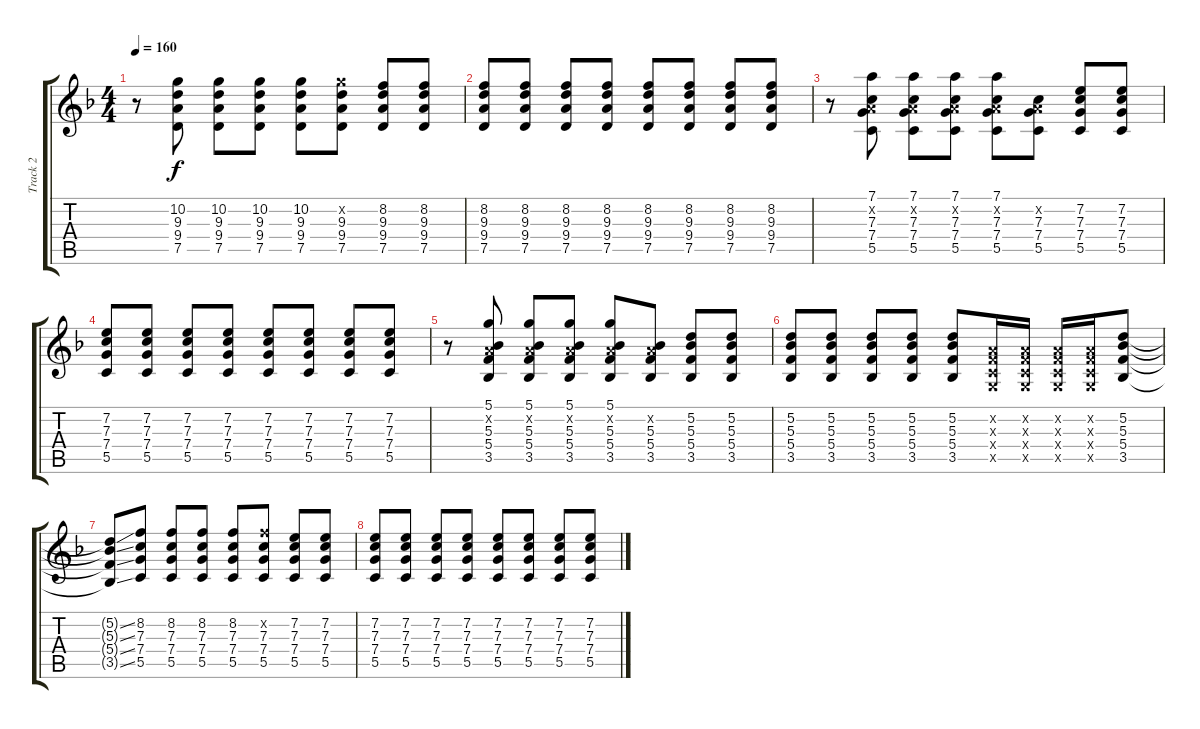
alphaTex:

\track ("Track 2" "Track 2") {instrument overdrivenguitar}
\staff {score tabs}
\tuning (D4 A3 F3 C3 G2 C2) {hide}
\ts (4 4)
\tempo 160
\clef g2
\ks dminor
r.8{dy f} (10.2 9.3 9.4 7.5).8 (10.2 9.3 9.4 7.5).8 (10.2 9.3 9.4 7.5).8 (10.2 9.3 9.4 7.5).8 (10.2{x} 9.3 9.4 7.5).8 (8.2 9.3 9.4 7.5).8 (8.2 9.3 9.4 7.5).8 |
(8.2 9.3 9.4 7.5).8 (8.2 9.3 9.4 7.5).8 (8.2 9.3 9.4 7.5).8 (8.2 9.3 9.4 7.5).8 (8.2 9.3 9.4 7.5).8 (8.2 9.3 9.4 7.5).8 (8.2 9.3 9.4 7.5).8 (8.2 9.3 9.4 7.5).8 |
r.8 (7.1 0.2{x} 7.3 7.4 5.5).8 (7.1 0.2{x} 7.3 7.4 5.5).8 (7.1 0.2{x} 7.3 7.4 5.5).8 (7.1 0.2{x} 7.3 7.4 5.5).8 (0.2{x} 7.3 7.4 5.5).8 (7.2 7.3 7.4 5.5).8 (7.2 7.3 7.4 5.5).8 |
(7.2 7.3 7.4 5.5).8 (7.2 7.3 7.4 5.5).8 (7.2 7.3 7.4 5.5).8 (7.2 7.3 7.4 5.5).8 (7.2 7.3 7.4 5.5).8 (7.2 7.3 7.4 5.5).8 (7.2 7.3 7.4 5.5).8 (7.2 7.3 7.4 5.5).8 |
r.8 (5.1 0.2{x} 5.3 5.4 3.5).8 (5.1 0.2{x} 5.3 5.4 3.5).8 (5.1 0.2{x} 5.3 5.4 3.5).8 (5.1 0.2{x} 5.3 5.4 3.5).8 (0.2{x} 5.3 5.4 3.5).8 (5.2 5.3 5.4 3.5).8 (5.2 5.3 5.4 3.5).8 |
(5.2 5.3 5.4 3.5).8 (5.2 5.3 5.4 3.5).8 (5.2 5.3 5.4 3.5).8 (5.2 5.3 5.4 3.5).8 (5.2 5.3 5.4 3.5).8 (0.2{x} 0.3{x} 0.4{x} 0.5{x}).16 (0.2{x} 0.3{x} 0.4{x} 0.5{x}).16 (0.2{x} 0.3{x} 0.4{x} 0.5{x}).16 (0.2{x} 0.3{x} 0.4{x} 0.5{x}).16 (5.2 5.3 5.4 3.5).8 |
(5.2{ss t} 5.3{ss t} 5.4{ss t} 3.5{ss t}).8 (8.2 7.3 7.4 5.5).8 (8.2 7.3 7.4 5.5).8 (8.2 7.3 7.4 5.5).8 (8.2 7.3 7.4 5.5).8 (8.2{x} 7.3 7.4 5.5).8 (7.2 7.3 7.4 5.5).8 (7.2 7.3 7.4 5.5).8 |
(7.2 7.3 7.4 5.5).8 (7.2 7.3 7.4 5.5).8 (7.2 7.3 7.4 5.5).8 (7.2 7.3 7.4 5.5).8 (7.2 7.3 7.4 5.5).8 (7.2 7.3 7.4 5.5).8 (7.2 7.3 7.4 5.5).8 (7.2 7.3 7.4 5.5).8
